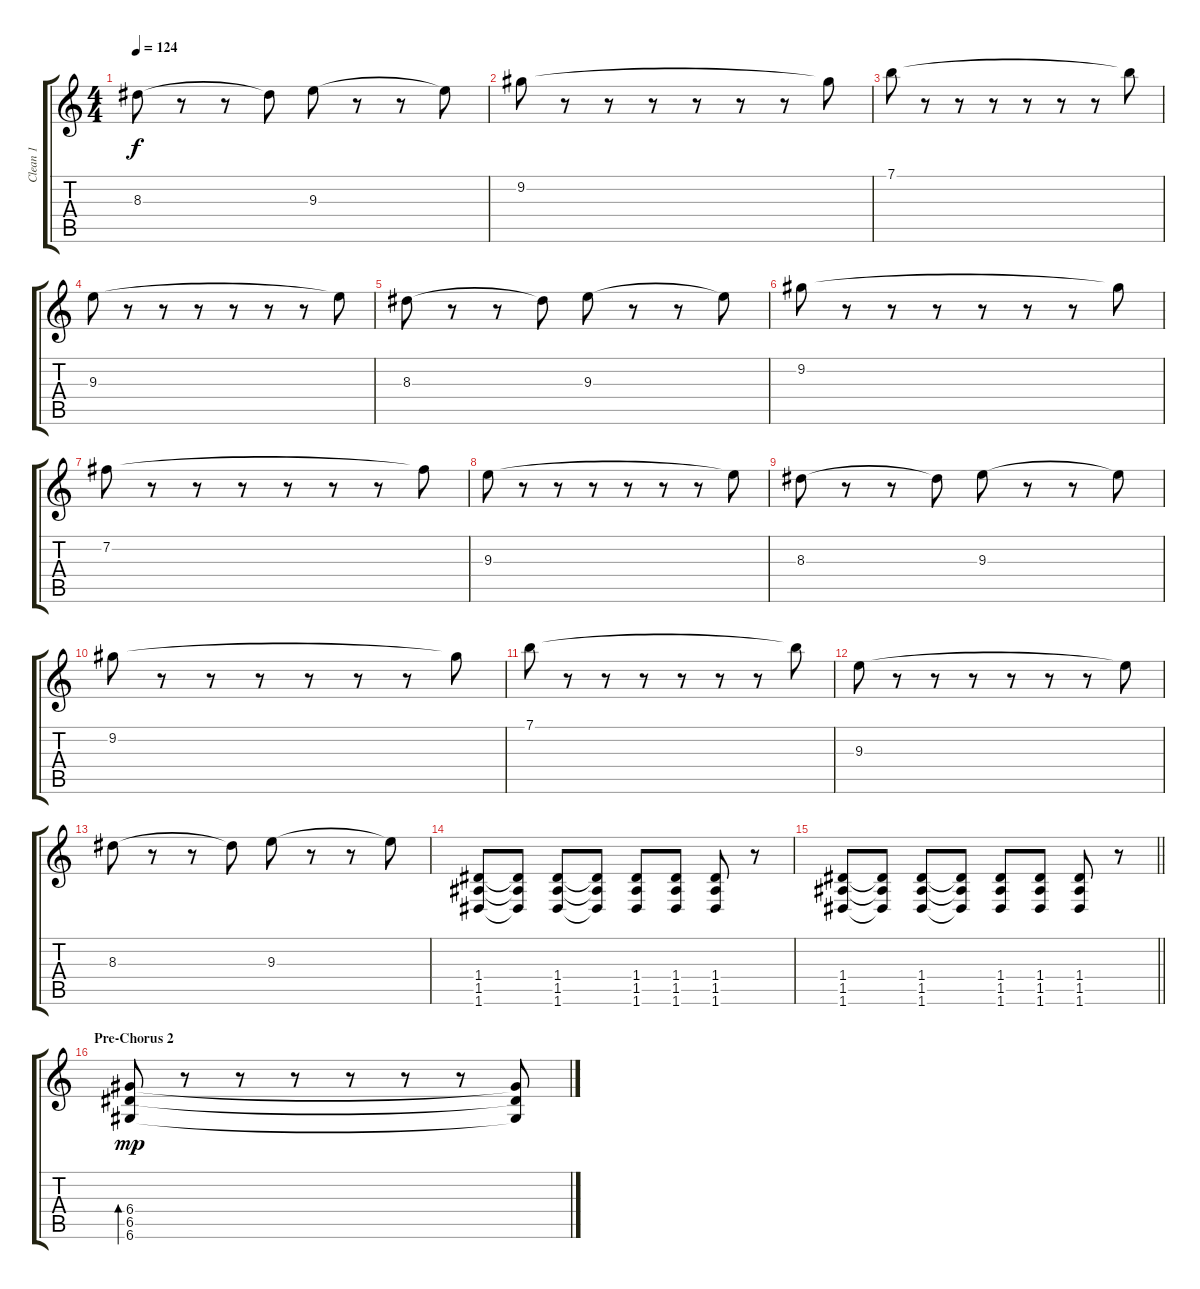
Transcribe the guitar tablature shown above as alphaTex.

\track ("Clean 1" "Clean 1") {instrument electricguitarjazz}
\staff {score tabs}
\tuning (E4 B3 G3 D3 A2 D2) {hide}
\ts (4 4)
\tempo 124
\clef g2
\ks c
8.3.8{dy f} r.8 r.8 8.3{t}.8 9.3.8 r.8 r.8 9.3{t}.8 |
9.2.8 r.8 r.8 r.8 r.8 r.8 r.8 9.2{t}.8 |
7.1.8 r.8 r.8 r.8 r.8 r.8 r.8 7.1{t}.8 |
9.3.8 r.8 r.8 r.8 r.8 r.8 r.8 9.3{t}.8 |
8.3.8 r.8 r.8 8.3{t}.8 9.3.8 r.8 r.8 9.3{t}.8 |
9.2.8 r.8 r.8 r.8 r.8 r.8 r.8 9.2{t}.8 |
7.2.8 r.8 r.8 r.8 r.8 r.8 r.8 7.2{t}.8 |
9.3.8 r.8 r.8 r.8 r.8 r.8 r.8 9.3{t}.8 |
8.3.8 r.8 r.8 8.3{t}.8 9.3.8 r.8 r.8 9.3{t}.8 |
9.2.8 r.8 r.8 r.8 r.8 r.8 r.8 9.2{t}.8 |
7.1.8 r.8 r.8 r.8 r.8 r.8 r.8 7.1{t}.8 |
9.3.8 r.8 r.8 r.8 r.8 r.8 r.8 9.3{t}.8 |
8.3.8 r.8 r.8 8.3{t}.8 9.3.8 r.8 r.8 9.3{t}.8 |
(1.4 1.5 1.6).8 (1.4{t} 1.5{t} 1.6{t}).8 (1.4 1.5 1.6).8 (1.4{t} 1.5{t} 1.6{t}).8 (1.4 1.5 1.6).8 (1.4 1.5 1.6).8 (1.4 1.5 1.6).8 r.8 |
\barLineRight lightlight
(1.4 1.5 1.6).8 (1.4{t} 1.5{t} 1.6{t}).8 (1.4 1.5 1.6).8 (1.4{t} 1.5{t} 1.6{t}).8 (1.4 1.5 1.6).8 (1.4 1.5 1.6).8 (1.4 1.5 1.6).8 r.8 |
\section ("" "Pre-Chorus 2")
(6.4 6.5 6.6).8{bd 480 dy mp} r.8 r.8 r.8 r.8 r.8 r.8 (6.4{t} 6.5{t} 6.6{t}).8
